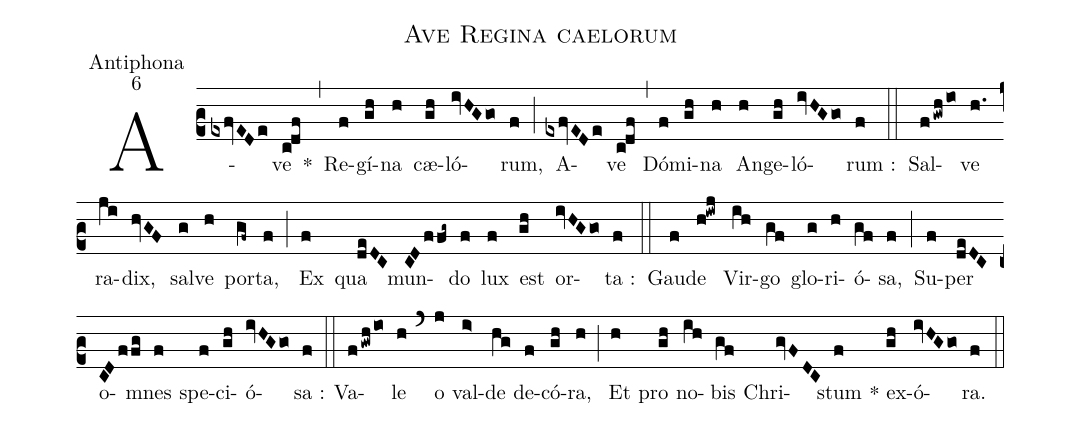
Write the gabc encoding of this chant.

name:Ave Regina caelorum;
office-part:Antiphona;
mode:6;
%%
name:Ave Regina caelorum;
office-part:Antiphona;
mode:6;
book:Antiphonale Monasticum I, 2005, p. 474;
annotation:<sp>A/</sp> VI
%%
(c2)A(exfvEDe)ve(c!df) *(,) Re(f)gí(gh)na(h) cæ(gh)ló(ivHGgo)rum,(f) (;)A(exfvEDe)ve(c!df) (,) Dó(f)mi(gh)na(h) An(h)ge(gh)ló(ivHGgo)rum :(f) (::)
Sal(fgwh/io)ve(h.) ra(ji)dix,(hvGF) sal(g)ve(h) por(gf~)ta,(f) (;)
Ex(f) qua(deDC) mun(CDffg~)do(f) lux(f) est(gh) or(ivHGgo)ta :(f) (::)
Gau(f)de(h!iwj) Vir(ih)go(gf) glo(g)ri(h)ó(gf)sa,(f) (;)
Su(f)per(deDC) o(CDffg)mnes(f) spe(f)ci(gh)ó(ivHGgo)sa :(f) (::)
Va(fgwh/io)le(h) (`) o(j) val(i>)de(hg) de(f)có(gh)ra,(h) (;)
Et(h) pro(gh) no(ih)bis(gf) Chri(gvFDC)stum(f) * ex(gh)ó(ivHGgo)ra.(f) (::)
